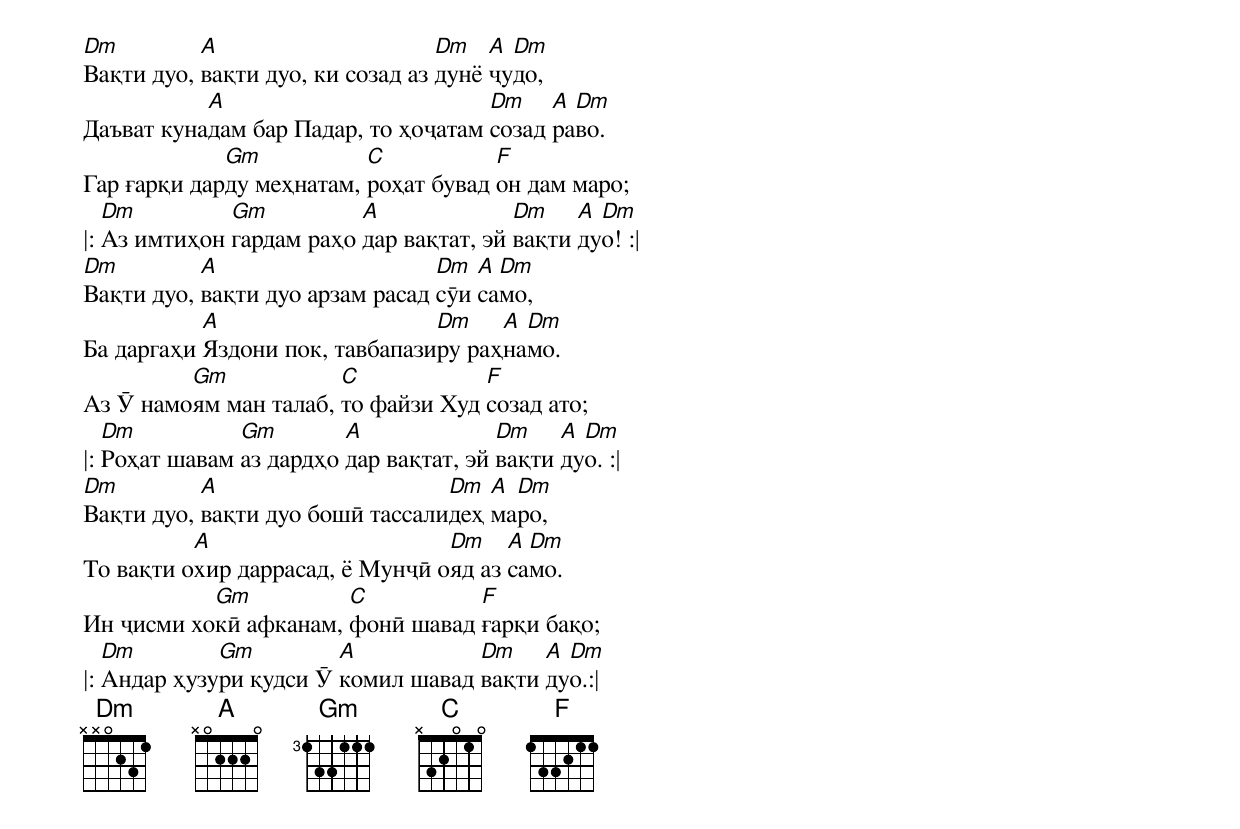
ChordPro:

[Dm]Вақти дуо, [A]вақти дуо, ки созад аз [Dm]дунё [A]ҷу[Dm]до,
Даъват куна[A]дам бар Падар, то ҳоҷатам [Dm]созад [A]ра[Dm]во.
Гар ғарқи дар[Gm]ду меҳнатам, [C]роҳат бувад [F]он дам маро;
|: [Dm]Аз имтиҳон [Gm]гардам раҳо [A]дар вақтат, эй [Dm]вақти [A]ду[Dm]о! :|
[Dm]Вақти дуо, [A]вақти дуо арзам расад [Dm]сӯи [A]са[Dm]мо,
Ба даргaҳи [A]Яздони пок, тавбапази[Dm]ру рaҳ[A]на[Dm]мо.
Аз Ӯ намо[Gm]ям ман талаб, [C]то файзи Худ [F]созад ато;
|: [Dm]Роҳат шавам [Gm]аз дардҳо [A]дар вақтат, эй [Dm]вақти [A]ду[Dm]о. :|
[Dm]Вақти дуо, [A]вақти дуо бошӣ тассали[Dm]деҳ [A]ма[Dm]ро,
То вақти о[A]хир даррасад, ё Мунҷӣ о[Dm]яд аз [A]са[Dm]мо.
Ин ҷисми хо[Gm]кӣ афканам, [C]фонӣ шавад [F]ғарқи бақо;
|: [Dm]Андар ҳузу[Gm]ри қудси Ӯ [A]комил шавад [Dm]вақти [A]ду[Dm]о.:|
